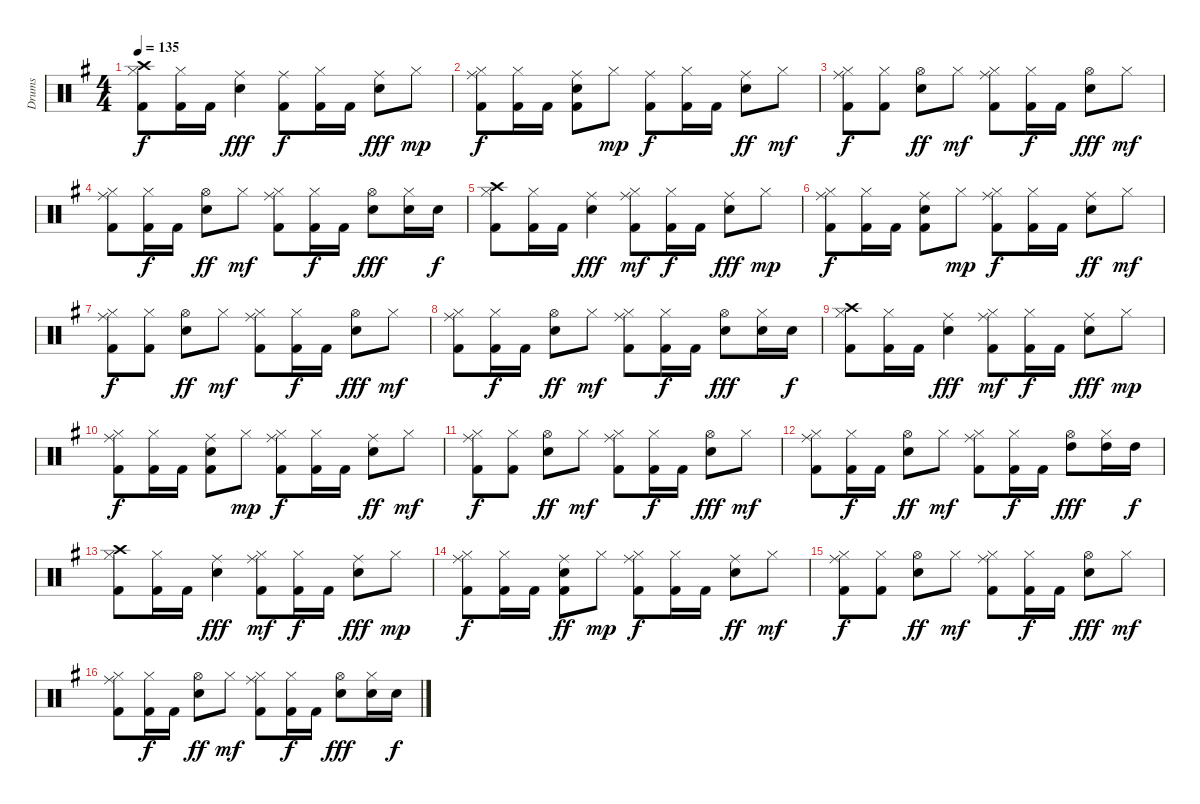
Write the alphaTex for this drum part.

\track ("Drums" "Drums") {instrument percussion}
\staff {score}
\articulation defaults
\ts (4 4)
\tempo 135
\clef neutral
\ks g
("Hi-Hat (closed)" "Crash high (hit)" "Kick (hit) 2").8{dy f} ("Hi-Hat (closed)" "Kick (hit) 2").16 "Kick (hit) 2".16 ("Ride (middle)" "Electric Snare (hit)").4{dy fff} ("Ride (middle)" "Kick (hit) 2").8{dy f} ("Hi-Hat (closed)" "Kick (hit) 2").16 "Kick (hit) 2".16 ("Ride (middle)" "Electric Snare (hit)").8{dy fff} "Hi-Hat (closed)".8{dy mp} |
("Hi-Hat (closed)" "Ride (middle)" "Kick (hit) 2").8{dy f} ("Hi-Hat (closed)" "Kick (hit) 2").16 "Kick (hit) 2".16 ("Ride (middle)" "Electric Snare (hit)" "Kick (hit) 2").8 "Hi-Hat (closed)".8{dy mp} ("Ride (middle)" "Kick (hit) 2").8{dy f} ("Hi-Hat (closed)" "Kick (hit) 2").16 "Kick (hit) 2".16 ("Ride (middle)" "Electric Snare (hit)").8{dy ff} "Hi-Hat (closed)".8{dy mf} |
("Hi-Hat (closed)" "Ride (middle)" "Kick (hit) 2").8{dy f} ("Hi-Hat (closed)" "Kick (hit) 2").8 ("Hi-Hat (open)" "Electric Snare (hit)").8{dy ff} "Hi-Hat (closed)".8{dy mf} ("Hi-Hat (closed)" "Ride (middle)" "Kick (hit) 2").8 ("Hi-Hat (closed)" "Kick (hit) 2").16{dy f} "Kick (hit) 2".16 ("Hi-Hat (open)" "Electric Snare (hit)").8{dy fff} "Hi-Hat (closed)".8{dy mf} |
("Hi-Hat (closed)" "Ride (middle)" "Kick (hit) 2").8 ("Hi-Hat (closed)" "Kick (hit) 2").16{dy f} "Kick (hit) 2".16 ("Hi-Hat (open)" "Electric Snare (hit)").8{dy ff} "Hi-Hat (closed)".8{dy mf} ("Hi-Hat (closed)" "Ride (middle)" "Kick (hit) 2").8 ("Hi-Hat (closed)" "Kick (hit) 2").16{dy f} "Kick (hit) 2".16 ("Hi-Hat (open)" "Electric Snare (hit)").8{dy fff} ("Hi-Hat (closed)" "Electric Snare (hit)").16 "Electric Snare (hit)".16{dy f} |
("Hi-Hat (closed)" "Crash high (hit)" "Kick (hit) 2").8 ("Hi-Hat (closed)" "Kick (hit) 2").16 "Kick (hit) 2".16 ("Ride (middle)" "Electric Snare (hit)").4{dy fff} ("Hi-Hat (closed)" "Ride (middle)" "Kick (hit) 2").8{dy mf} ("Hi-Hat (closed)" "Kick (hit) 2").16{dy f} "Kick (hit) 2".16 ("Ride (middle)" "Electric Snare (hit)").8{dy fff} "Hi-Hat (closed)".8{dy mp} |
("Hi-Hat (closed)" "Ride (middle)" "Kick (hit) 2").8{dy f} ("Hi-Hat (closed)" "Kick (hit) 2").16 "Kick (hit) 2".16 ("Ride (middle)" "Electric Snare (hit)" "Kick (hit) 2").8 "Hi-Hat (closed)".8{dy mp} ("Hi-Hat (closed)" "Ride (middle)" "Kick (hit) 2").8{dy f} ("Hi-Hat (closed)" "Kick (hit) 2").16 "Kick (hit) 2".16 ("Ride (middle)" "Electric Snare (hit)").8{dy ff} "Hi-Hat (closed)".8{dy mf} |
("Hi-Hat (closed)" "Ride (middle)" "Kick (hit) 2").8{dy f} ("Hi-Hat (closed)" "Kick (hit) 2").8 ("Hi-Hat (open)" "Electric Snare (hit)").8{dy ff} "Hi-Hat (closed)".8{dy mf} ("Hi-Hat (closed)" "Ride (middle)" "Kick (hit) 2").8 ("Hi-Hat (closed)" "Kick (hit) 2").16{dy f} "Kick (hit) 2".16 ("Hi-Hat (open)" "Electric Snare (hit)").8{dy fff} "Hi-Hat (closed)".8{dy mf} |
("Hi-Hat (closed)" "Ride (middle)" "Kick (hit) 2").8 ("Hi-Hat (closed)" "Kick (hit) 2").16{dy f} "Kick (hit) 2".16 ("Hi-Hat (open)" "Electric Snare (hit)").8{dy ff} "Hi-Hat (closed)".8{dy mf} ("Hi-Hat (closed)" "Ride (middle)" "Kick (hit) 2").8 ("Hi-Hat (closed)" "Kick (hit) 2").16{dy f} "Kick (hit) 2".16 ("Hi-Hat (open)" "Electric Snare (hit)").8{dy fff} ("Hi-Hat (closed)" "Electric Snare (hit)").16 "Electric Snare (hit)".16{dy f} |
("Hi-Hat (closed)" "Crash high (hit)" "Kick (hit) 2").8 ("Hi-Hat (closed)" "Kick (hit) 2").16 "Kick (hit) 2".16 ("Ride (middle)" "Electric Snare (hit)").4{dy fff} ("Hi-Hat (closed)" "Ride (middle)" "Kick (hit) 2").8{dy mf} ("Hi-Hat (closed)" "Kick (hit) 2").16{dy f} "Kick (hit) 2".16 ("Ride (middle)" "Electric Snare (hit)").8{dy fff} "Hi-Hat (closed)".8{dy mp} |
("Hi-Hat (closed)" "Ride (middle)" "Kick (hit) 2").8{dy f} ("Hi-Hat (closed)" "Kick (hit) 2").16 "Kick (hit) 2".16 ("Ride (middle)" "Electric Snare (hit)" "Kick (hit) 2").8 "Hi-Hat (closed)".8{dy mp} ("Hi-Hat (closed)" "Ride (middle)" "Kick (hit) 2").8{dy f} ("Hi-Hat (closed)" "Kick (hit) 2").16 "Kick (hit) 2".16 ("Ride (middle)" "Electric Snare (hit)").8{dy ff} "Hi-Hat (closed)".8{dy mf} |
("Hi-Hat (closed)" "Ride (middle)" "Kick (hit) 2").8{dy f} ("Hi-Hat (closed)" "Kick (hit) 2").8 ("Hi-Hat (open)" "Electric Snare (hit)").8{dy ff} "Hi-Hat (closed)".8{dy mf} ("Hi-Hat (closed)" "Ride (middle)" "Kick (hit) 2").8 ("Hi-Hat (closed)" "Kick (hit) 2").16{dy f} "Kick (hit) 2".16 ("Hi-Hat (open)" "Electric Snare (hit)").8{dy fff} "Hi-Hat (closed)".8{dy mf} |
("Hi-Hat (closed)" "Ride (middle)" "Kick (hit) 2").8 ("Hi-Hat (closed)" "Kick (hit) 2").16{dy f} "Kick (hit) 2".16 ("Hi-Hat (open)" "Electric Snare (hit)").8{dy ff} "Hi-Hat (closed)".8{dy mf} ("Hi-Hat (closed)" "Ride (middle)" "Kick (hit) 2").8 ("Hi-Hat (closed)" "Kick (hit) 2").16{dy f} "Kick (hit) 2".16 ("Hi-Hat (open)" "High Tom (hit)").8{dy fff} ("Hi-Hat (closed)" "High Tom (hit)").16 "High Tom (hit)".16{dy f} |
("Hi-Hat (closed)" "Crash high (hit)" "Kick (hit) 2").8 ("Hi-Hat (closed)" "Kick (hit) 2").16 "Kick (hit) 2".16 ("Ride (middle)" "Electric Snare (hit)").4{dy fff} ("Hi-Hat (closed)" "Ride (middle)" "Kick (hit) 2").8{dy mf} ("Hi-Hat (closed)" "Kick (hit) 2").16{dy f} "Kick (hit) 2".16 ("Ride (middle)" "Electric Snare (hit)").8{dy fff} "Hi-Hat (closed)".8{dy mp} |
("Hi-Hat (closed)" "Ride (middle)" "Kick (hit) 2").8{dy f} ("Hi-Hat (closed)" "Kick (hit) 2").16 "Kick (hit) 2".16 ("Ride (middle)" "Electric Snare (hit)" "Kick (hit) 2").8{dy ff} "Hi-Hat (closed)".8{dy mp} ("Hi-Hat (closed)" "Ride (middle)" "Kick (hit) 2").8{dy f} ("Hi-Hat (closed)" "Kick (hit) 2").16 "Kick (hit) 2".16 ("Ride (middle)" "Electric Snare (hit)").8{dy ff} "Hi-Hat (closed)".8{dy mf} |
("Hi-Hat (closed)" "Ride (middle)" "Kick (hit) 2").8{dy f} ("Hi-Hat (closed)" "Kick (hit) 2").8 ("Hi-Hat (open)" "Electric Snare (hit)").8{dy ff} "Hi-Hat (closed)".8{dy mf} ("Hi-Hat (closed)" "Ride (middle)" "Kick (hit) 2").8 ("Hi-Hat (closed)" "Kick (hit) 2").16{dy f} "Kick (hit) 2".16 ("Hi-Hat (open)" "Electric Snare (hit)").8{dy fff} "Hi-Hat (closed)".8{dy mf} |
("Hi-Hat (closed)" "Ride (middle)" "Kick (hit) 2").8 ("Hi-Hat (closed)" "Kick (hit) 2").16{dy f} "Kick (hit) 2".16 ("Hi-Hat (open)" "Electric Snare (hit)").8{dy ff} "Hi-Hat (closed)".8{dy mf} ("Hi-Hat (closed)" "Ride (middle)" "Kick (hit) 2").8 ("Hi-Hat (closed)" "Kick (hit) 2").16{dy f} "Kick (hit) 2".16 ("Hi-Hat (open)" "Electric Snare (hit)").8{dy fff} ("Hi-Hat (closed)" "Electric Snare (hit)").16 "Electric Snare (hit)".16{dy f}
